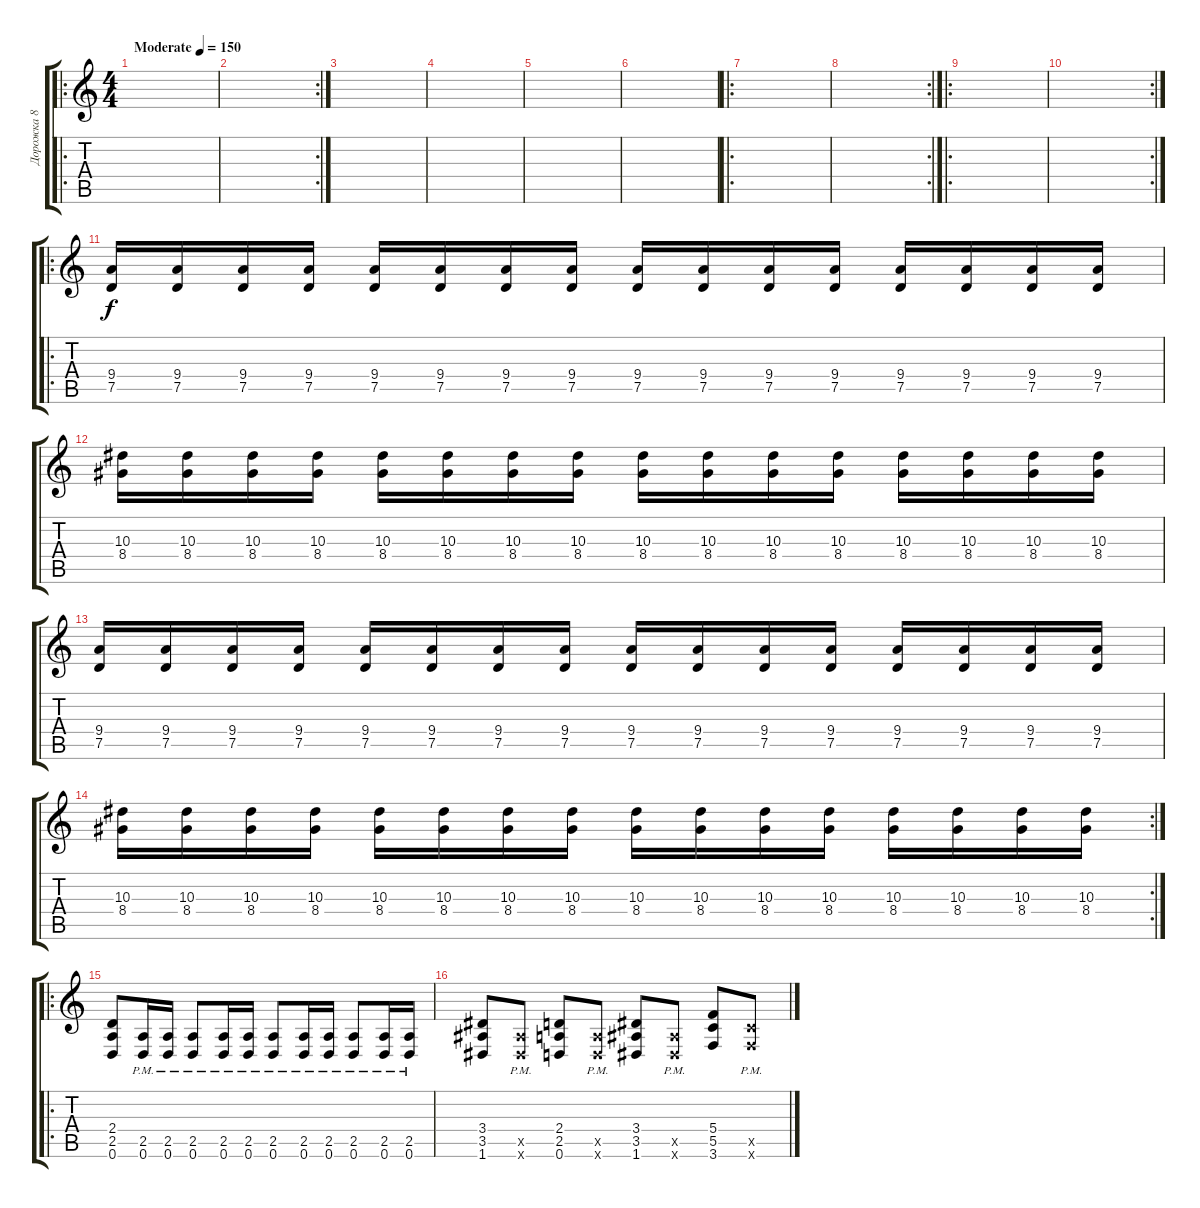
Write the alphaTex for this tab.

\track ("Дорожка 8" "Дорожка 8") {instrument distortionguitar}
\staff {score tabs}
\tuning (D4 A3 F3 C3 G2 D2) {hide}
\ro
\ts (4 4)
\tempo (150 "Moderate")
\clef g2
\ks c
|
\rc 2
|
|
|
|
|
\ro
|
\rc 2
|
\ro
|
\rc 2
|
\ro
(9.4 7.5).16 (9.4 7.5).16 (9.4 7.5).16 (9.4 7.5).16 (9.4 7.5).16 (9.4 7.5).16 (9.4 7.5).16 (9.4 7.5).16 (9.4 7.5).16 (9.4 7.5).16 (9.4 7.5).16 (9.4 7.5).16 (9.4 7.5).16 (9.4 7.5).16 (9.4 7.5).16 (9.4 7.5).16 |
(10.3 8.4).16 (10.3 8.4).16 (10.3 8.4).16 (10.3 8.4).16 (10.3 8.4).16 (10.3 8.4).16 (10.3 8.4).16 (10.3 8.4).16 (10.3 8.4).16 (10.3 8.4).16 (10.3 8.4).16 (10.3 8.4).16 (10.3 8.4).16 (10.3 8.4).16 (10.3 8.4).16 (10.3 8.4).16 |
(9.4 7.5).16 (9.4 7.5).16 (9.4 7.5).16 (9.4 7.5).16 (9.4 7.5).16 (9.4 7.5).16 (9.4 7.5).16 (9.4 7.5).16 (9.4 7.5).16 (9.4 7.5).16 (9.4 7.5).16 (9.4 7.5).16 (9.4 7.5).16 (9.4 7.5).16 (9.4 7.5).16 (9.4 7.5).16 |
\rc 2
(10.3 8.4).16 (10.3 8.4).16 (10.3 8.4).16 (10.3 8.4).16 (10.3 8.4).16 (10.3 8.4).16 (10.3 8.4).16 (10.3 8.4).16 (10.3 8.4).16 (10.3 8.4).16 (10.3 8.4).16 (10.3 8.4).16 (10.3 8.4).16 (10.3 8.4).16 (10.3 8.4).16 (10.3 8.4).16 |
\ro
(2.4 2.5 0.6).8 (2.5{pm} 0.6{pm}).16 (2.5{pm} 0.6{pm}).16 (2.5{pm} 0.6{pm}).8 (2.5{pm} 0.6{pm}).16 (2.5{pm} 0.6{pm}).16 (2.5{pm} 0.6{pm}).8 (2.5{pm} 0.6{pm}).16 (2.5{pm} 0.6{pm}).16 (2.5{pm} 0.6{pm}).8 (2.5{pm} 0.6{pm}).16 (2.5{pm} 0.6{pm}).16 |
(3.4 3.5 1.6).8 (3.5{pm x} 1.6{pm x}).8 (2.4 2.5 0.6).8 (2.5{pm x} 0.6{pm x}).8 (3.4 3.5 1.6).8 (3.5{pm x} 1.6{pm x}).8 (5.4 5.5 3.6).8 (5.5{pm x} 3.6{pm x}).8
